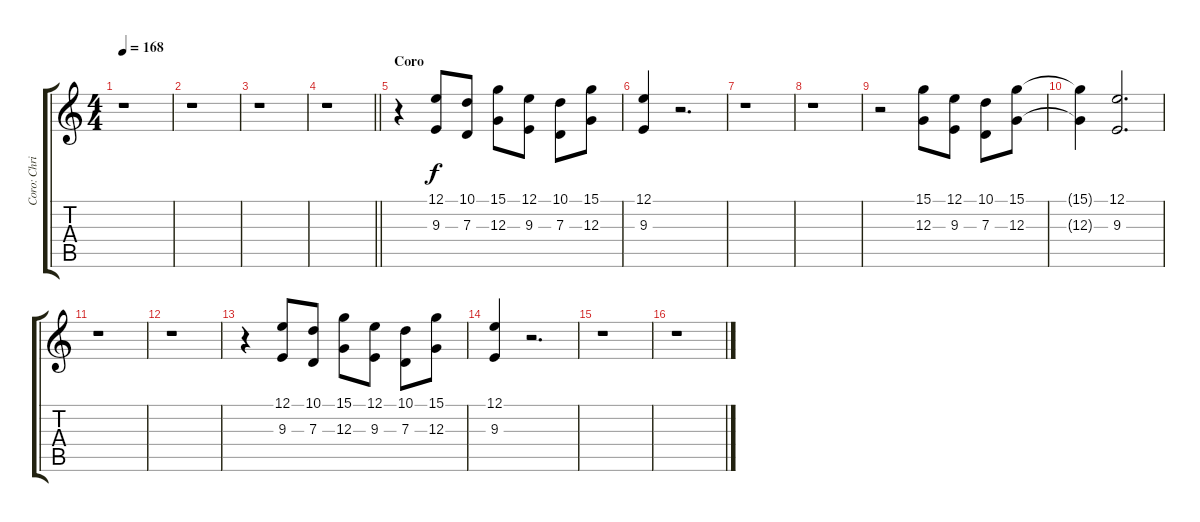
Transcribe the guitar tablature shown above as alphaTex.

\track ("Coro: Chris y James" "Coro: Chri") {instrument choiraahs}
\staff {score tabs}
\tuning (E4 B3 G3 D3 A2 E2) {hide}
\ts (4 4)
\tempo 168
\clef g2
\ks c
r.1{dy f} |
r.1 |
r.1 |
\barLineRight lightlight
r.1 |
\section ("" "Coro")
r.4 (12.1 9.3).8 (10.1 7.3).8 (15.1 12.3).8 (12.1 9.3).8 (10.1 7.3).8 (15.1 12.3).8 |
(12.1 9.3).4 r.2{d} |
r.1 |
r.1 |
r.2 (15.1 12.3).8 (12.1 9.3).8 (10.1 7.3).8 (15.1 12.3).8 |
(15.1{t} 12.3{t}).4 (12.1 9.3).2{d} |
r.1 |
r.1 |
r.4 (12.1 9.3).8 (10.1 7.3).8 (15.1 12.3).8 (12.1 9.3).8 (10.1 7.3).8 (15.1 12.3).8 |
(12.1 9.3).4 r.2{d} |
r.1 |
r.1
